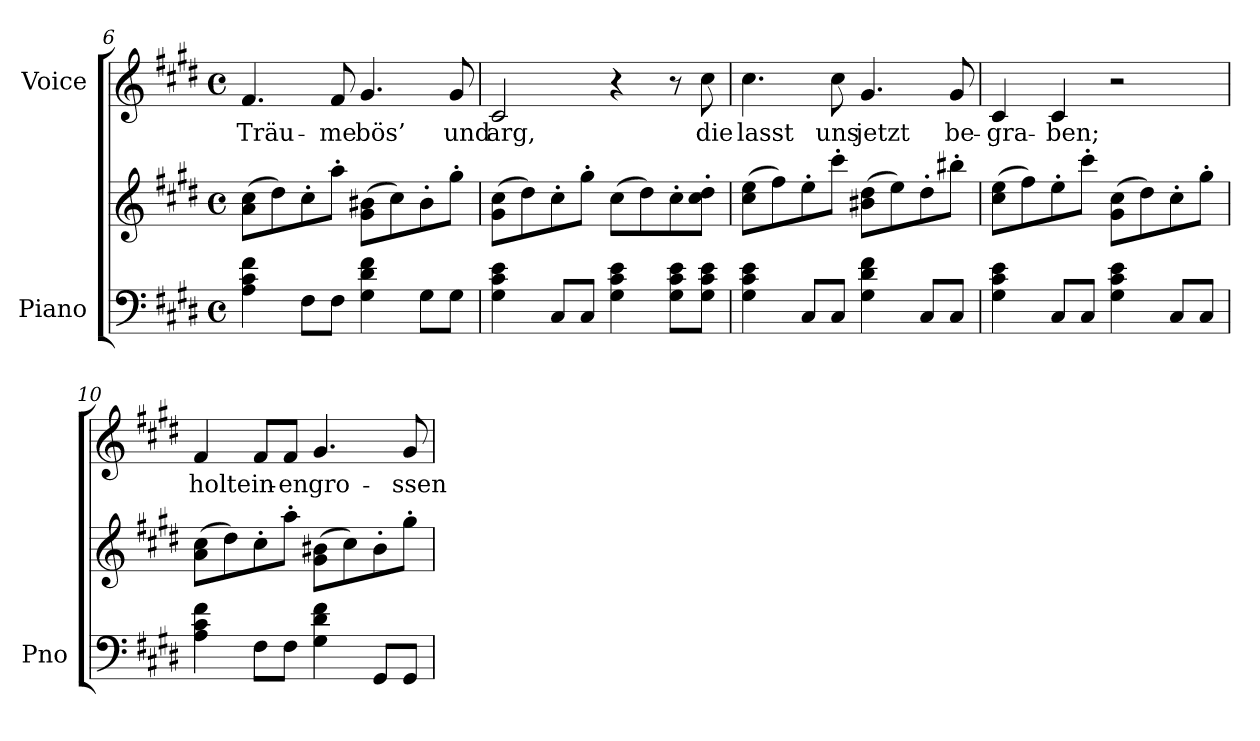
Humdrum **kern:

**kern	**kern	**kern	**text
*part2	*part2	*part1	*part1
*staff3	*staff2	*staff1	*staff1
*I"Piano	*	*I"Voice	*
*I'Pno	*	*	*
!!LO:LB:g=z
*clefF4	*clefG2	*clefG2	*
*k[f#c#g#d#]	*k[f#c#g#d#]	*k[f#c#g#d#]	*
*M4/4	*M4/4	*M4/4	*
*met(c)	*met(c)	*met(c)	*
=6	=6	=6	=6
!	!	!	!LO:LY:b
4A\ 4c#\ 4f#\	(8a\ 8cc#\L	4.f#/	Träu-
.	8dd#\)	.	.
8F#\L	8cc#'\	.	.
!	!	!	!LO:LY:b
8F#\J	8aa'\J	8f#/	-me
!	!	!	!LO:LY:b
4G#\ 4d#\ 4f#\	(8g#\ 8b#X\L	4.g#/	bös’
.	8cc#\)	.	.
8G#\L	8b#'\	.	.
!	!	!	!LO:LY:b
8G#\J	8gg#'\J	8g#/	und
=7	=7	=7	=7
!	!	!	!LO:LY:b
4G#\ 4c#\ 4e\	(8g#\ 8cc#\L	2c#/	arg,
.	8dd#\)	.	.
8C#/L	8cc#'\	.	.
8C#/J	8gg#'\J	.	.
4G#\ 4c#\ 4e\	(8cc#\L	4r	.
.	8dd#\)	.	.
8G#\ 8c#\ 8e\L	8cc#'\	8r	.
!	!	!	!LO:LY:b
8G#\ 8c#\ 8e\J	8cc#\' 8dd#\'J	8cc#\	die
=8	=8	=8	=8
!	!	!	!LO:LY:b
4G#\ 4c#\ 4e\	(8cc#\ 8ee\L	4.cc#\	lasst
.	8ff#\)	.	.
8C#/L	8ee'\	.	.
!	!	!	!LO:LY:b
8C#/J	8ccc#'\J	8cc#\	uns
!	!	!	!LO:LY:b
4G#\ 4d#\ 4f#\	(8b#X\ 8dd#\L	4.g#/	jetzt
.	8ee\)	.	.
8C#/L	8dd#'\	.	.
!	!	!	!LO:LY:b
8C#/J	8bb#X'\J	8g#/	be-
=9	=9	=9	=9
!	!	!	!LO:LY:b
4G#\ 4c#\ 4e\	(8cc#\ 8ee\L	4c#/	-gra-
.	8ff#\)	.	.
!	!	!	!LO:LY:b
8C#/L	8ee'\	4c#/	-ben;
8C#/J	8ccc#'\J	.	.
4G#\ 4c#\ 4e\	(8g#\ 8cc#\L	2r	.
.	8dd#\)	.	.
8C#/L	8cc#'\	.	.
8C#/J	8gg#'\J	.	.
!!LO:LB:g=z
=10	=10	=10	=10
!	!	!	!LO:LY:b
4A\ 4c#\ 4f#\	(8a\ 8cc#\L	4f#/	holt
.	8dd#\)	.	.
!	!	!	!LO:LY:b
8F#\L	8cc#'\	8f#/L	ein-
!	!	!	!LO:LY:b
8F#\J	8aa'\J	8f#/J	-en
!	!	!	!LO:LY:b
4G#\ 4d#\ 4f#\	(8g#\ 8b#X\L	4.g#/	gro-
.	8cc#\)	.	.
8GG#/L	8b#'\	.	.
!	!	!	!LO:LY:b
8GG#/J	8gg#'\J	8g#/	-ssen
=	=	=	=
*-	*-	*-	*-
